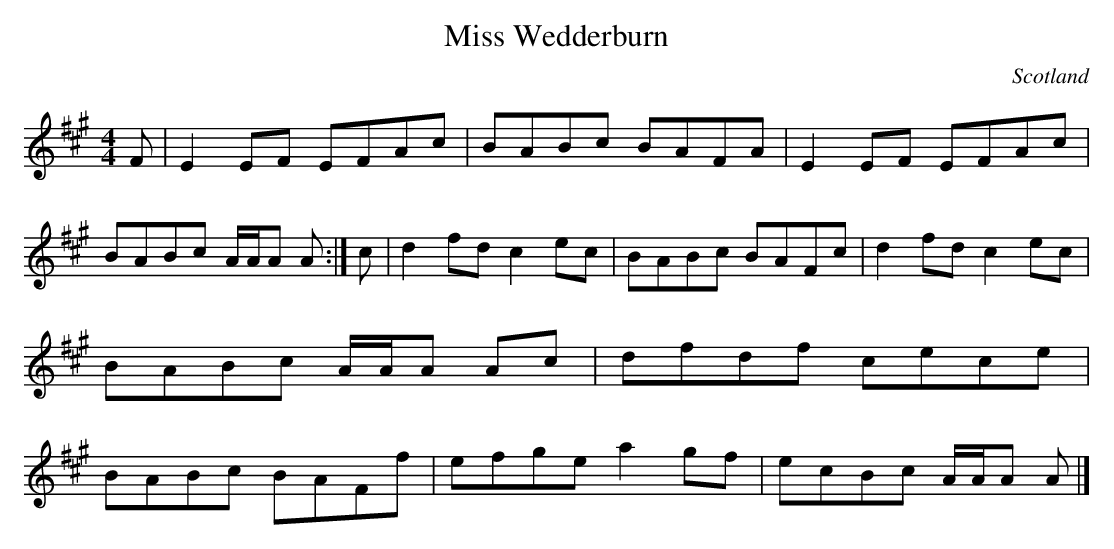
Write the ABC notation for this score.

X:1
T:Miss Wedderburn
O:Scotland
M:4/4
K:A
F|\
E2EF EFAc|BABc BAFA|E2EF EFAc|BABc A/A/A A:|\
c|\
d2fd c2ec|BABc BAFc|d2fd c2ec|BABc A/A/A Ac|\
dfdf cece|BABc BAFf|efge a2gf|ecBc A/A/A A|]
